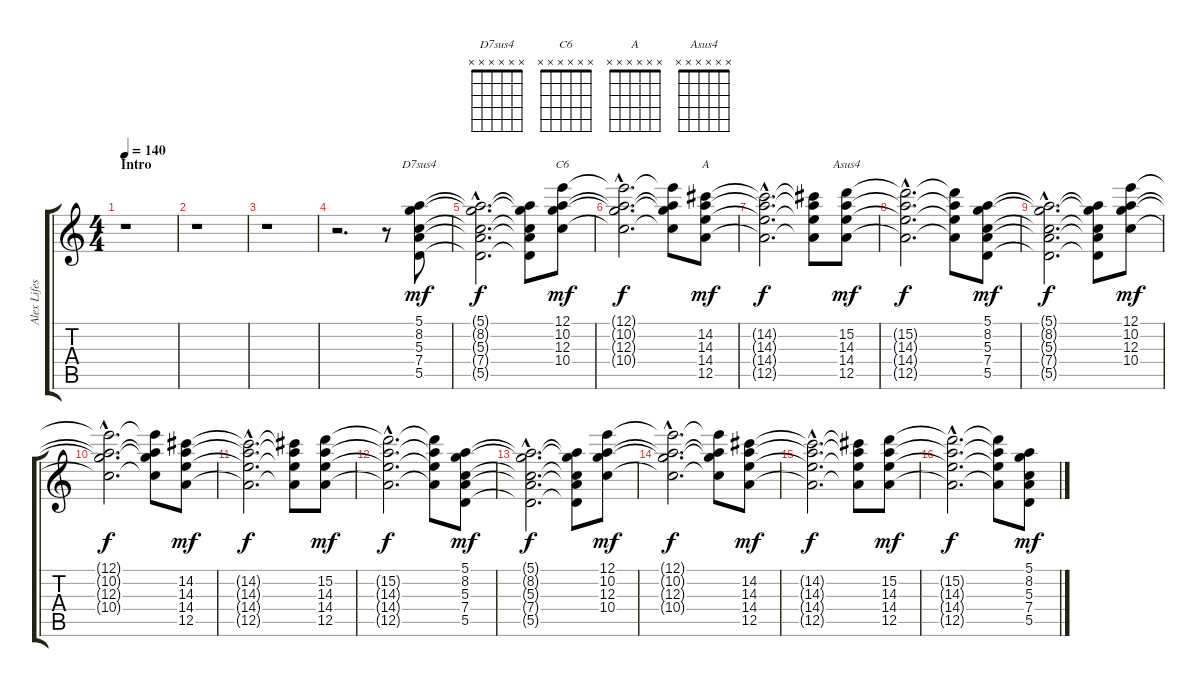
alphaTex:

\track ("Alex Lifeson 1" "Alex Lifes") {instrument overdrivenguitar}
\staff {score tabs}
\tuning (E4 B3 G3 D3 A2 E2) {hide}
\chord ("D7sus4" x x x x x x) {firstfret 0}
\chord ("C6" x x x x x x) {firstfret 0}
\chord ("A" x x x x x x) {firstfret 0}
\chord ("Asus4" x x x x x x) {firstfret 0}
\ts (4 4)
\section ("" "Intro")
\tempo 140
\clef g2
\ks c
r.1{dy mf instrument overdrivenguitar} |
r.1 |
r.1 |
r.2{d} r.8 (5.1 8.2 5.3 7.4 5.5).8{ch "D7sus4"} |
(5.1{hac t} 8.2{hac t} 5.3{hac t} 7.4{hac t} 5.5{hac t}).2{d dy f} (5.1{t} 8.2{t} 5.3{t} 7.4{t} 5.5{t}).8 (12.1 10.2 12.3 10.4).8{ch "C6" dy mf} |
(12.1{hac t} 10.2{hac t} 12.3{hac t} 10.4{hac t}).2{d dy f} (12.1{t} 10.2{t} 12.3{t} 10.4{t}).8 (14.2 14.3 14.4 12.5).8{ch "A" dy mf} |
(14.2{hac t} 14.3{hac t} 14.4{hac t} 12.5{hac t}).2{d dy f} (14.2{t} 14.3{t} 14.4{t} 12.5{t}).8 (15.2 14.3 14.4 12.5).8{ch "Asus4" dy mf} |
(15.2{hac t} 14.3{hac t} 14.4{hac t} 12.5{hac t}).2{d dy f} (15.2{t} 14.3{t} 14.4{t} 12.5{t}).8 (5.1 8.2 5.3 7.4 5.5).8{dy mf} |
(5.1{hac t} 8.2{hac t} 5.3{hac t} 7.4{hac t} 5.5{hac t}).2{d dy f} (5.1{t} 8.2{t} 5.3{t} 7.4{t} 5.5{t}).8 (12.1 10.2 12.3 10.4).8{dy mf} |
(12.1{hac t} 10.2{hac t} 12.3{hac t} 10.4{hac t}).2{d dy f} (12.1{t} 10.2{t} 12.3{t} 10.4{t}).8 (14.2 14.3 14.4 12.5).8{dy mf} |
(14.2{hac t} 14.3{hac t} 14.4{hac t} 12.5{hac t}).2{d dy f} (14.2{t} 14.3{t} 14.4{t} 12.5{t}).8 (15.2 14.3 14.4 12.5).8{dy mf} |
(15.2{hac t} 14.3{hac t} 14.4{hac t} 12.5{hac t}).2{d dy f} (15.2{t} 14.3{t} 14.4{t} 12.5{t}).8 (5.1 8.2 5.3 7.4 5.5).8{dy mf} |
(5.1{hac t} 8.2{hac t} 5.3{hac t} 7.4{hac t} 5.5{hac t}).2{d dy f} (5.1{t} 8.2{t} 5.3{t} 7.4{t} 5.5{t}).8 (12.1 10.2 12.3 10.4).8{dy mf} |
(12.1{hac t} 10.2{hac t} 12.3{hac t} 10.4{hac t}).2{d dy f} (12.1{t} 10.2{t} 12.3{t} 10.4{t}).8 (14.2 14.3 14.4 12.5).8{dy mf} |
(14.2{hac t} 14.3{hac t} 14.4{hac t} 12.5{hac t}).2{d dy f} (14.2{t} 14.3{t} 14.4{t} 12.5{t}).8 (15.2 14.3 14.4 12.5).8{dy mf} |
(15.2{hac t} 14.3{hac t} 14.4{hac t} 12.5{hac t}).2{d dy f} (15.2{t} 14.3{t} 14.4{t} 12.5{t}).8 (5.1 8.2 5.3 7.4 5.5).8{dy mf}
